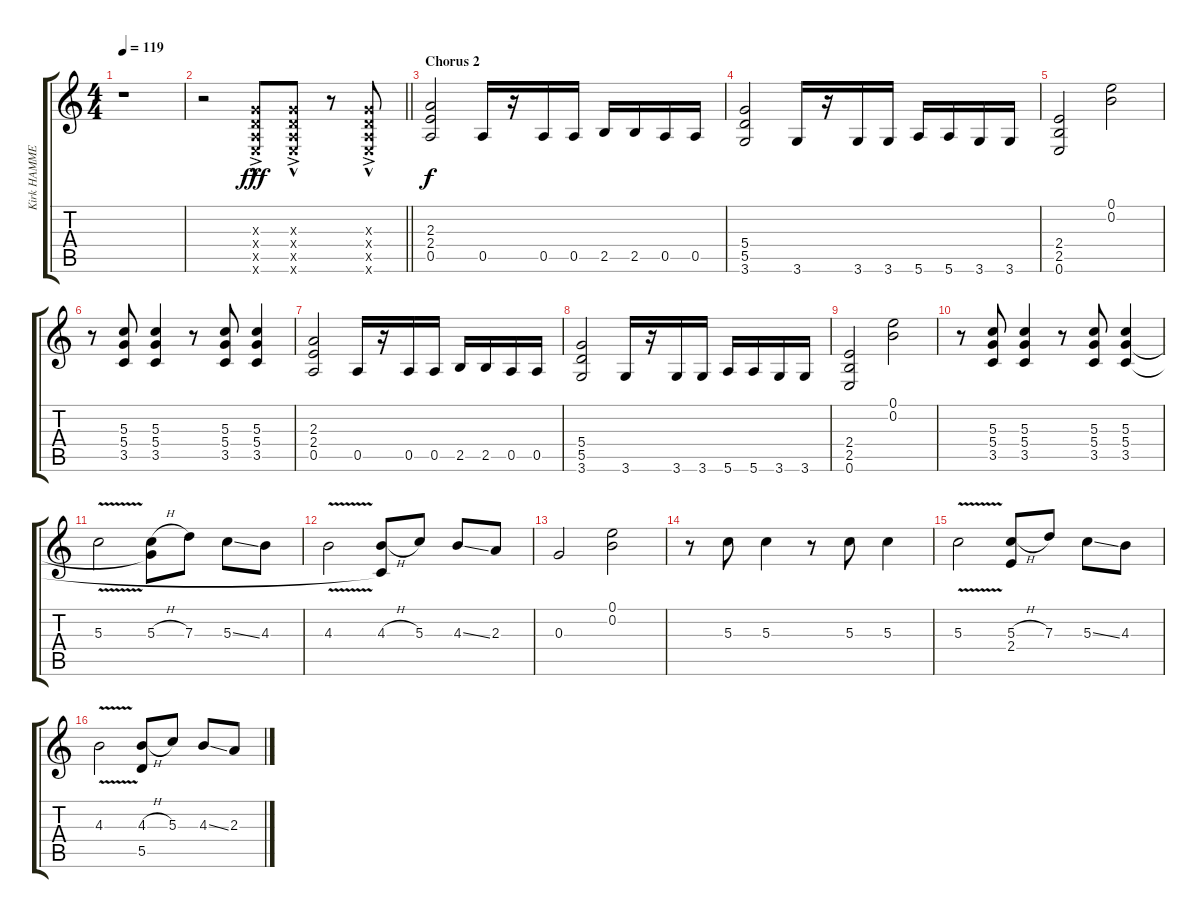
\track ("Kirk HAMMETT" "Kirk HAMME") {instrument overdrivenguitar}
\staff {score tabs}
\tuning (E4 B3 G3 D3 A2 E2) {hide}
\ts (4 4)
\tempo 119
\clef g2
\ks c
r.1{dy f} |
\barLineRight lightlight
r.2 (0.3{ac x} 0.4{hac x} 0.5{hac x} 0.6{ac x}).8{dy fff volume 16} (0.3{ac x} 0.4{hac x} 0.5{hac x} 0.6{ac x}).8{volume 16} r.8 (0.3{ac x} 0.4{hac x} 0.5{hac x} 0.6{ac x}).8{volume 16} |
\section ("" "Chorus 2")
(2.3 2.4 0.5).2{dy f} 0.5.16 r.16 0.5.16 0.5.16 2.5.16 2.5.16 0.5.16 0.5.16 |
(5.4 5.5 3.6).2 3.6.16 r.16 3.6.16 3.6.16 5.6.16 5.6.16 3.6.16 3.6.16 |
(2.4 2.5 0.6).2 (0.1 0.2).2 |
r.8 (5.3 5.4 3.5).8 (5.3 5.4 3.5).4 r.8 (5.3 5.4 3.5).8 (5.3 5.4 3.5).4 |
(2.3 2.4 0.5).2 0.5.16 r.16 0.5.16 0.5.16 2.5.16 2.5.16 0.5.16 0.5.16 |
(5.4 5.5 3.6).2 3.6.16 r.16 3.6.16 3.6.16 5.6.16 5.6.16 3.6.16 3.6.16 |
(2.4 2.5 0.6).2 (0.1 0.2).2 |
r.8 (5.3 5.4 3.5).8 (5.3 5.4 3.5).4 r.8 (5.3 5.4 3.5).8 (5.3 5.4 3.5).4 |
5.3{v}.2{volume 14} (5.3{h} 5.4{t}).8 7.3.8 5.3{ss}.8 4.3.8 |
4.3{v}.2 (4.3{h} 3.5{t}).8 5.3.8 4.3{ss}.8 2.3.8 |
0.3.2 (0.1 0.2).2 |
r.8 5.3.8 5.3.4 r.8 5.3.8 5.3.4 |
5.3{v}.2{volume 14} (5.3{h} 2.4).8 7.3.8 5.3{ss}.8 4.3.8 |
4.3{v}.2 (4.3{h} 5.5).8 5.3.8 4.3{ss}.8 2.3.8
